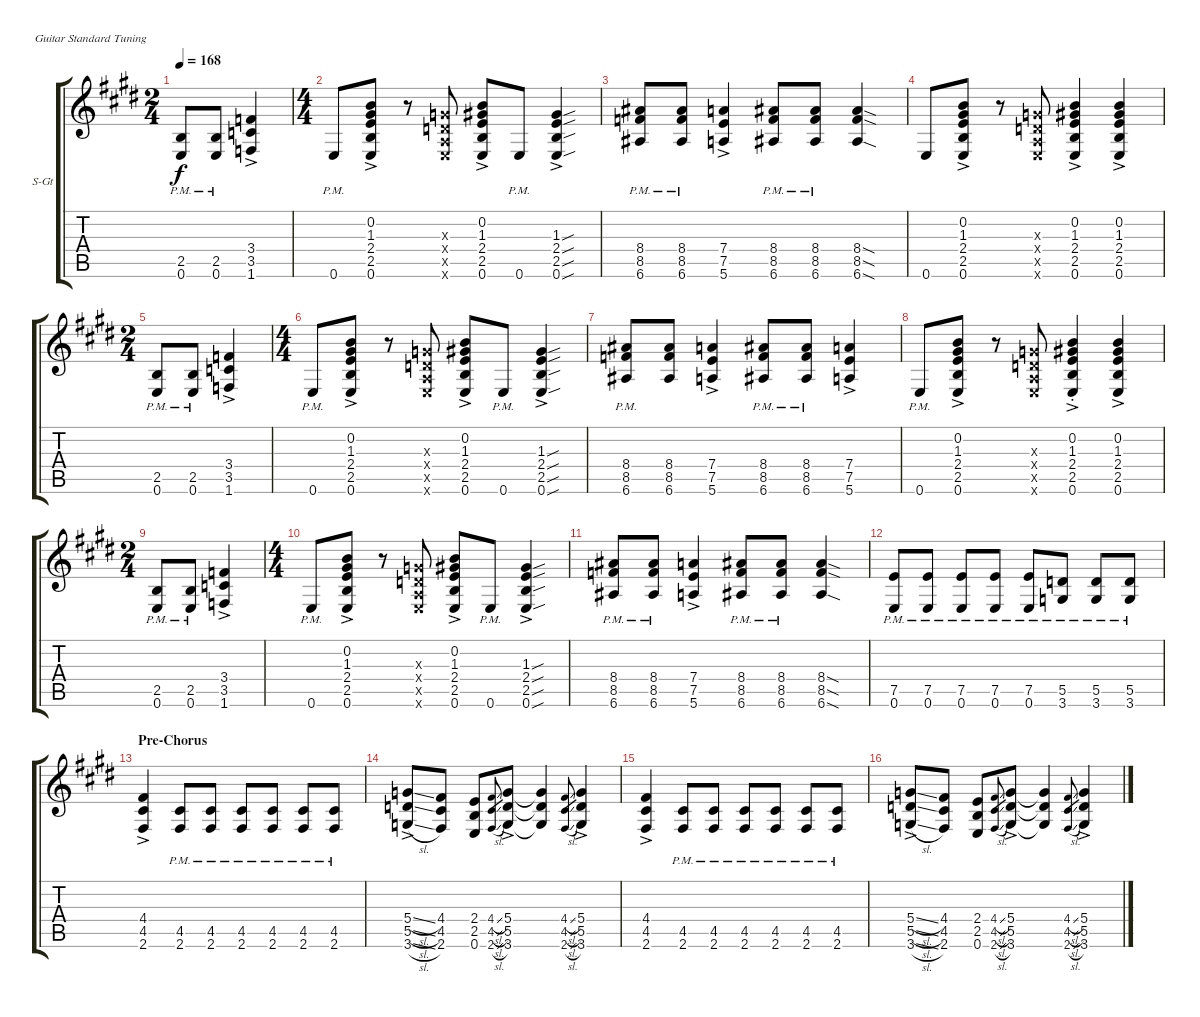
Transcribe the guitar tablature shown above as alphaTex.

\bracketExtendMode groupsimilarinstruments
\firstSystemTrackNameOrientation horizontal
\otherSystemsTrackNameOrientation horizontal
\track ("Guitar II" "S-Gt") {instrument acousticguitarsteel}
\staff {score tabs}
\tuning (E4 B3 G3 D3 A2 E2)
\ts (2 4)
\tempo 168
\clef g2
\scale
1.10845
\ks e
(0.6{pm} 2.5{pm}).8{dy f} (0.6{pm} 2.5{pm}).8 (3.4 3.5 1.6{ac}).4 |
\ts (4 4)
\scale
0.891551 0.6{pm}.8 (2.4 2.5 0.6 1.3 0.2{ac}).8 r.8 (0.4{x} 0.5{x} 0.6{x} 0.3{x}).8 (2.4 2.5 0.6{ac} 1.3 0.2).8 0.6{pm}.8 (2.4{sou} 2.5{sou} 0.6{sou ac} 1.3{sou}).4 |
\scale
1.07818 (8.5{pm} 6.6{pm} 8.4{pm}).8 (8.5{pm} 6.6{pm} 8.4{pm}).8 (7.4 7.5 5.6{ac}).4 (8.5{pm} 6.6{pm} 8.4{pm}).8 (8.5{pm} 6.6{pm} 8.4{pm}).8 (8.4{sod} 8.5{sod} 6.6{sod}).4 |
\scale
0.921816 0.6.8 (2.4{ac} 2.5{ac} 0.6{ac} 1.3{ac} 0.2{ac}).8 r.8 (0.4{x} 0.5{x} 0.6{x} 0.3{x}).8 (2.4{ac} 2.5{ac} 0.6{ac} 0.2{ac} 1.3{ac}).4 (2.4{ac} 2.5{ac} 0.6{ac} 0.2{ac} 1.3{ac}).4 |
\ts (2 4)
\scale
1.10845 (0.6{pm} 2.5{pm}).8 (0.6{pm} 2.5{pm}).8 (3.4 3.5 1.6{ac}).4 |
\ts (4 4)
\scale
0.891551 0.6{pm}.8 (2.4 2.5 0.6{ac} 1.3 0.2).8 r.8 (0.4{x} 0.5{x} 0.6{x} 0.3{x}).8 (2.4{ac} 2.5{ac} 0.6{ac} 0.2{ac} 1.3{ac}).8 0.6{pm}.8 (0.6{sou ac} 2.5{sou} 2.4{sou} 1.3{sou}).4 |
\scale
1.07818 (8.5 6.6{pm} 8.4).8 (8.5 6.6 8.4).8 (7.4 7.5 5.6{ac}).4 (8.5{pm} 6.6{pm} 8.4{pm}).8 (8.5{pm} 6.6{pm} 8.4{pm}).8 (7.4 7.5{ac} 5.6).4 |
\scale
0.921816 0.6{pm}.8 (2.4 2.5 0.6{ac} 1.3 0.2).8 r.8 (0.4{x} 0.5{x} 0.6{x} 0.3{x}).8 (2.4 2.5 0.6 1.3 0.2{ac st}).4 (2.4 2.5{ac} 0.6 1.3 0.2).4 |
\ts (2 4)
\scale
1.10845 (0.6{pm} 2.5{pm}).8 (0.6{pm} 2.5{pm}).8 (3.4 3.5 1.6{ac}).4 |
\ts (4 4)
\scale
0.891551 0.6{pm}.8 (2.4 2.5 0.6 1.3 0.2{ac}).8 r.8 (0.4{x} 0.5{x} 0.6{x} 0.3{x}).8 (2.4 2.5 0.6{ac} 1.3 0.2).8 0.6{pm}.8 (2.4{sou} 2.5{sou} 0.6{sou ac} 1.3{sou}).4 |
\scale
1.07818 (8.5{pm} 6.6{pm} 8.4{pm}).8 (8.5{pm} 6.6{pm} 8.4{pm}).8 (7.4 7.5 5.6{ac}).4 (8.5{pm} 6.6{pm} 8.4{pm}).8 (8.5{pm} 6.6{pm} 8.4{pm}).8 (8.4{sod} 8.5{sod} 6.6{sod}).4 |
\scale
0.921816 (7.5{pm} 0.6{pm}).8 (7.5{pm} 0.6{pm}).8 (7.5{pm} 0.6{pm}).8 (7.5{pm} 0.6{pm}).8 (7.5{pm} 0.6{pm}).8 (5.5{pm} 3.6{pm}).8 (5.5{pm} 3.6{pm}).8 (5.5{pm} 3.6{pm}).8 |
\section ("" "Pre-Chorus")
\scale
1.07818 (4.4 4.5 2.6{ac}).4 (4.5{pm} 2.6{pm}).8 (4.5{pm} 2.6{pm}).8 (4.5{pm} 2.6{pm}).8 (4.5{pm} 2.6{pm}).8 (4.5{pm} 2.6{pm}).8 (4.5{pm} 2.6{pm}).8 |
\scale
0.921816 (5.4{sl} 5.5{sl} 3.6{sl ac}).8 (4.4 4.5 2.6).8 (2.5 0.6 2.4).8 (4.4{sl} 4.5{sl} 2.6{sl}).8{gr} (5.4 5.5 3.6{ac}).8 (5.4{t} 5.5{t} 3.6{t}).4 (4.4{sl} 4.5{sl} 2.6{sl}).8{gr} (5.4 5.5 3.6{ac}).4 |
\scale
1.07818 (4.4 4.5 2.6{ac}).4 (4.5{pm} 2.6{pm}).8 (4.5{pm} 2.6{pm}).8 (4.5{pm} 2.6{pm}).8 (4.5{pm} 2.6{pm}).8 (4.5{pm} 2.6{pm}).8 (4.5{pm} 2.6{pm}).8 |
\scale
0.921816 (5.4{sl} 5.5{sl} 3.6{sl ac}).8 (4.4 4.5 2.6).8 (2.5 0.6 2.4).8 (4.4{sl} 4.5{sl} 2.6{sl}).8{gr} (5.4 5.5 3.6{ac}).8 (5.4{t} 5.5{t} 3.6{t}).4 (4.4{sl} 4.5{sl} 2.6{sl}).8{gr} (5.4 5.5 3.6{ac}).4
